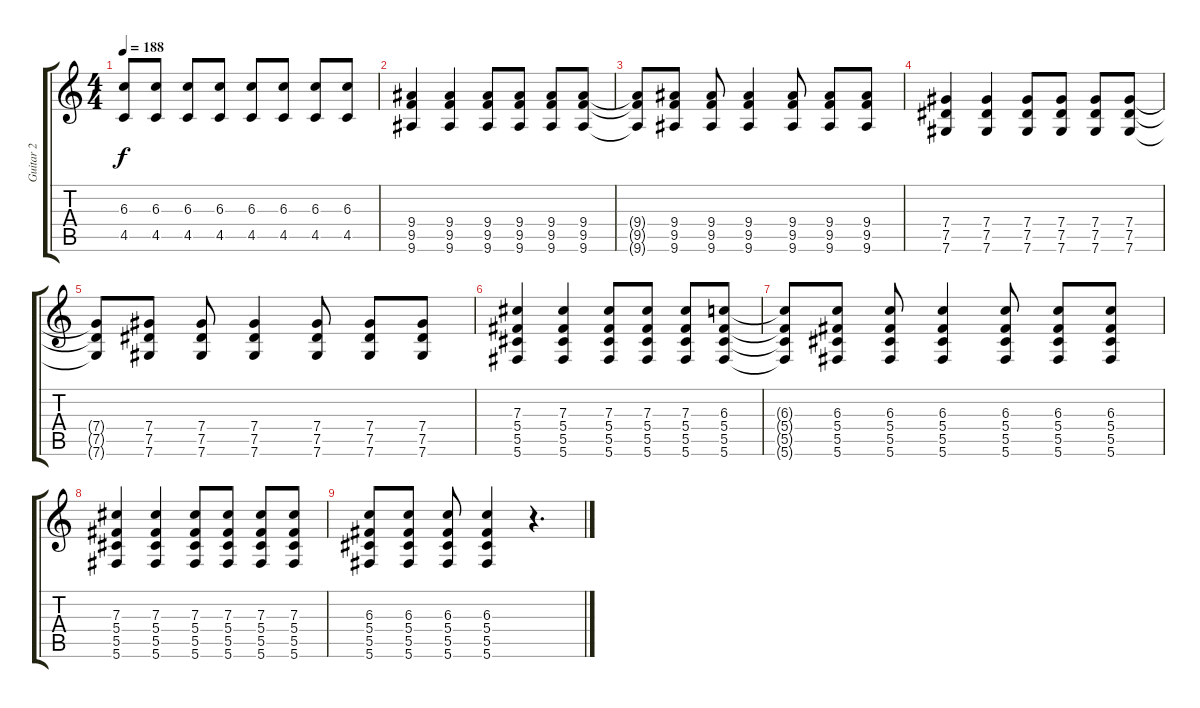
\track ("Guitar 2" "Guitar 2") {instrument distortionguitar}
\staff {score tabs}
\tuning (Eb4 Bb3 Gb3 Db3 Ab2 Db2) {hide}
\ts (4 4)
\tempo 188
\clef g2
\ks c
(6.3 4.5).8{dy f} (6.3 4.5).8 (6.3 4.5).8 (6.3 4.5).8 (6.3 4.5).8 (6.3 4.5).8 (6.3 4.5).8 (6.3 4.5).8 |
(9.4 9.5 9.6).4 (9.4 9.5 9.6).4 (9.4 9.5 9.6).8 (9.4 9.5 9.6).8 (9.4 9.5 9.6).8 (9.4 9.5 9.6).8 |
(9.4{t} 9.5{t} 9.6{t}).8 (9.4 9.5 9.6).8 (9.4 9.5 9.6).8 (9.4 9.5 9.6).4 (9.4 9.5 9.6).8 (9.4 9.5 9.6).8 (9.4 9.5 9.6).8 |
(7.4 7.5 7.6).4 (7.4 7.5 7.6).4 (7.4 7.5 7.6).8 (7.4 7.5 7.6).8 (7.4 7.5 7.6).8 (7.4 7.5 7.6).8 |
(7.4{t} 7.5{t} 7.6{t}).8 (7.4 7.5 7.6).8 (7.4 7.5 7.6).8 (7.4 7.5 7.6).4 (7.4 7.5 7.6).8 (7.4 7.5 7.6).8 (7.4 7.5 7.6).8 |
(7.3 5.4 5.5 5.6).4 (7.3 5.4 5.5 5.6).4 (7.3 5.4 5.5 5.6).8 (7.3 5.4 5.5 5.6).8 (7.3 5.4 5.5 5.6).8 (6.3 5.4 5.5 5.6).8 |
(6.3{t} 5.4{t} 5.5{t} 5.6{t}).8 (6.3 5.4 5.5 5.6).8 (6.3 5.4 5.5 5.6).8 (6.3 5.4 5.5 5.6).4 (6.3 5.4 5.5 5.6).8 (6.3 5.4 5.5 5.6).8 (6.3 5.4 5.5 5.6).8 |
(7.3 5.4 5.5 5.6).4 (7.3 5.4 5.5 5.6).4 (7.3 5.4 5.5 5.6).8 (7.3 5.4 5.5 5.6).8 (7.3 5.4 5.5 5.6).8 (7.3 5.4 5.5 5.6).8 |
(6.3 5.4 5.5 5.6).8 (6.3 5.4 5.5 5.6).8 (6.3 5.4 5.5 5.6).8 (6.3 5.4 5.5 5.6).4 r.4{d}
